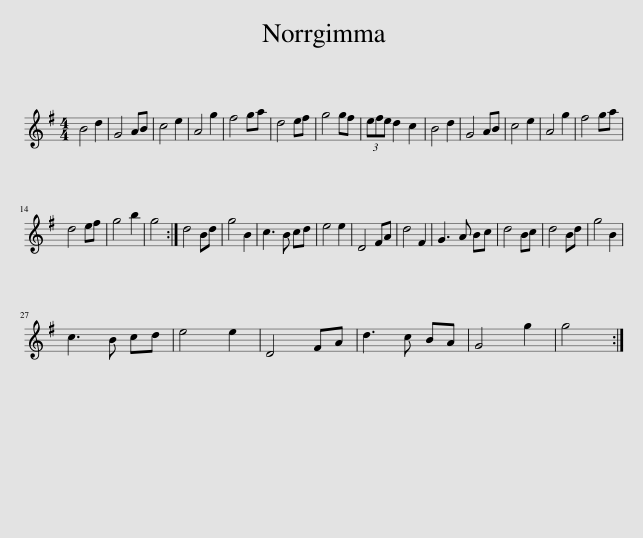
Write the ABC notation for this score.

X:1
L:1/8
M:4/4
I:linebreak $
K:G
V:1 treble
V:1
 B4 d2 | G4 AB | c4 e2 | A4 g2 | f4 ga | %5
 d4 ef | g4 gf | (3efe d2 c2 | B4 d2 | G4 AB | %10
 c4 e2 | A4 g2 | f4 ga |$ d4 ef | g4 b2 | %15
 g4 :| d4 Bd | g4 B2 | c3 B cd | e4 e2 | %20
 D4 FA | d4 F2 | G3 A Bc | d4 Bc | d4 Bd | %25
 g4 B2 |$ c3 B cd | e4 e2 | D4 FA | d3 c BA | %30
 G4 g2 | g4 :| %32
